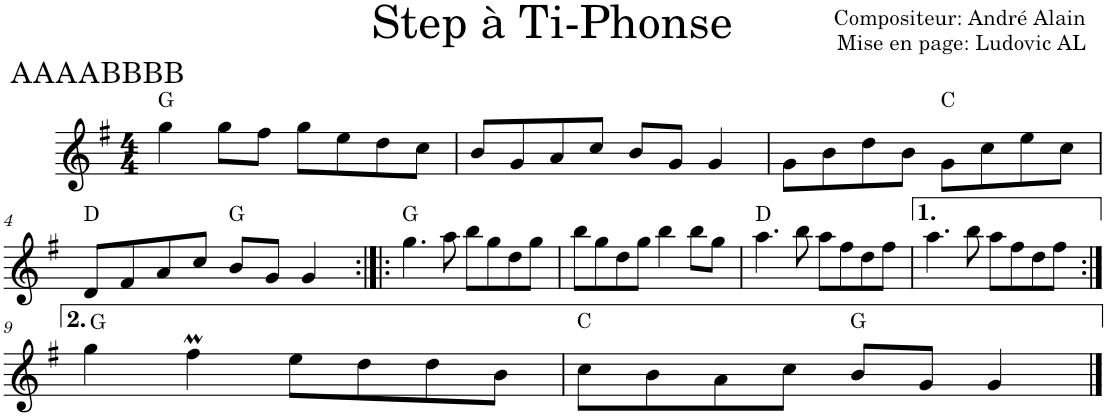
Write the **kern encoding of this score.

**kern	**harte
*part1	*part1
*staff1	*
*I"Violon	*
*I'Vln.	*
*clefG2	*
*k[f#]	*
*M4/4	*
=1	=1
4gg\	G:maj
8gg\L	.
8ff#\J	.
8gg\L	.
8ee\	.
8dd\	.
8cc\J	.
=2	=2
8b/L	.
8g/	.
8a/	.
8cc/J	.
8b/L	.
8g/J	.
4g/	.
=3	=3
8g\L	.
8b\	.
8dd\	.
8b\J	.
8g\L	C:maj
8cc\	.
8ee\	.
8cc\J	.
!!LO:LB:g=z
=4	=4
8d/L	D:maj
8f#/	.
8a/	.
8cc/J	.
8b/L	G:maj
8g/J	.
4g/	.
=5:|!|:	=5:|!|:
4.gg\	G:maj
8aa\	.
8bb\L	.
8gg\	.
8dd\	.
8gg\J	.
=6	=6
8bb\L	.
8gg\	.
8dd\	.
8gg\J	.
4bb\	.
8bb\L	.
8gg\J	.
=7	=7
4.aa\	D:maj
8bb\	.
8aa\L	.
8ff#\	.
8dd\	.
8ff#\J	.
=8	=8
4.aa\	.
8bb\	.
8aa\L	.
8ff#\	.
8dd\	.
8ff#\J	.
!!LO:LB:g=z
=9:|!	=9:|!
4gg\	G:maj
4ff#m\	.
8ee\L	.
8dd\	.
8dd\	.
8b\J	.
=10	=10
8cc\L	C:maj
8b\	.
8a\	.
8cc\J	.
8b/L	G:maj
8g/J	.
4g/	.
==	==
*-	*-
